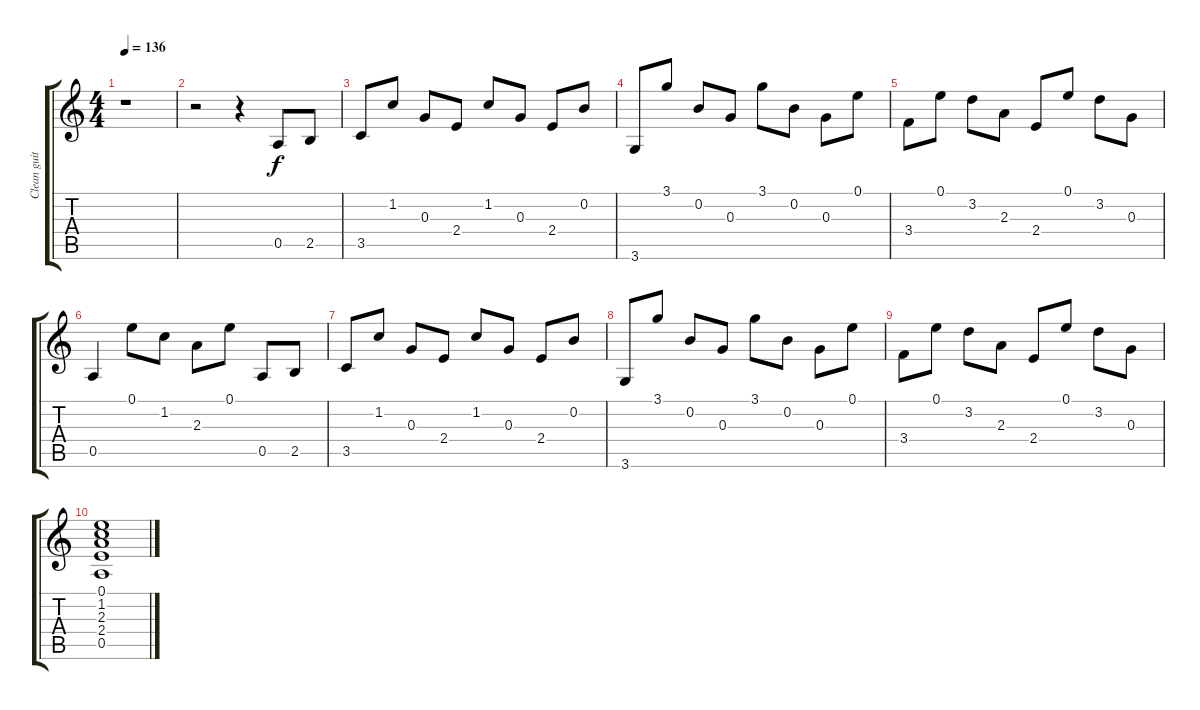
\track ("Clean guitar" "Clean guit") {instrument electricguitarclean}
\staff {score tabs}
\tuning (E4 B3 G3 D3 A2 E2) {hide}
\ts (4 4)
\tempo 136
\clef g2
\ks c
r.1{dy f} |
r.2 r.4 0.5.8 2.5.8 |
3.5.8 1.2.8 0.3.8 2.4.8 1.2.8 0.3.8 2.4.8 0.2.8 |
3.6.8 3.1.8 0.2.8 0.3.8 3.1.8 0.2.8 0.3.8 0.1.8 |
3.4.8 0.1.8 3.2.8 2.3.8 2.4.8 0.1.8 3.2.8 0.3.8 |
0.5.4 0.1.8 1.2.8 2.3.8 0.1.8 0.5.8 2.5.8 |
3.5.8 1.2.8 0.3.8 2.4.8 1.2.8 0.3.8 2.4.8 0.2.8 |
3.6.8 3.1.8 0.2.8 0.3.8 3.1.8 0.2.8 0.3.8 0.1.8 |
3.4.8 0.1.8 3.2.8 2.3.8 2.4.8 0.1.8 3.2.8 0.3.8 |
(0.1 1.2 2.3 2.4 0.5).1
